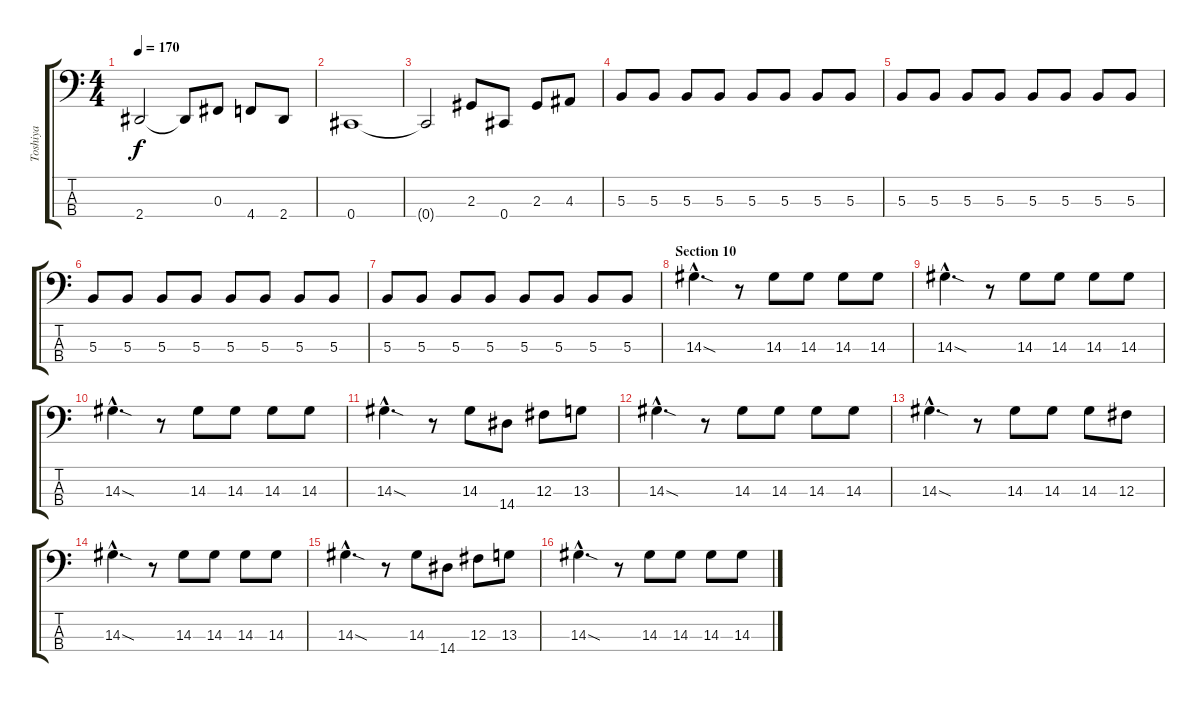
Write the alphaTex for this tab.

\track ("Toshiya" "Toshiya") {instrument electricbassfinger}
\staff {score tabs}
\tuning (E2 B1 Gb1 Db1) {hide}
\ts (4 4)
\tempo 170
\clef f4
\ks c
2.4{t}.2{dy f} 2.4{t}.8 0.3.8 4.4.8 2.4.8 |
0.4.1 |
0.4{t}.2 2.3.8 0.4.8 2.3.8 4.3.8 |
5.3.8 5.3.8 5.3.8 5.3.8 5.3.8 5.3.8 5.3.8 5.3.8 |
5.3.8 5.3.8 5.3.8 5.3.8 5.3.8 5.3.8 5.3.8 5.3.8 |
5.3.8 5.3.8 5.3.8 5.3.8 5.3.8 5.3.8 5.3.8 5.3.8 |
5.3.8 5.3.8 5.3.8 5.3.8 5.3.8 5.3.8 5.3.8 5.3.8 |
\section ("" "Section 10")
14.3{sod hac}.4{d} r.8 14.3.8 14.3.8 14.3.8 14.3.8 |
14.3{sod hac}.4{d} r.8 14.3.8 14.3.8 14.3.8 14.3.8 |
14.3{sod hac}.4{d} r.8 14.3.8 14.3.8 14.3.8 14.3.8 |
14.3{sod hac}.4{d} r.8 14.3.8 14.4.8 12.3.8 13.3.8 |
14.3{sod hac}.4{d} r.8 14.3.8 14.3.8 14.3.8 14.3.8 |
14.3{sod hac}.4{d} r.8 14.3.8 14.3.8 14.3.8 12.3.8 |
14.3{sod hac}.4{d} r.8 14.3.8 14.3.8 14.3.8 14.3.8 |
14.3{sod hac}.4{d} r.8 14.3.8 14.4.8 12.3.8 13.3.8 |
14.3{sod hac}.4{d} r.8 14.3.8 14.3.8 14.3.8 14.3.8
